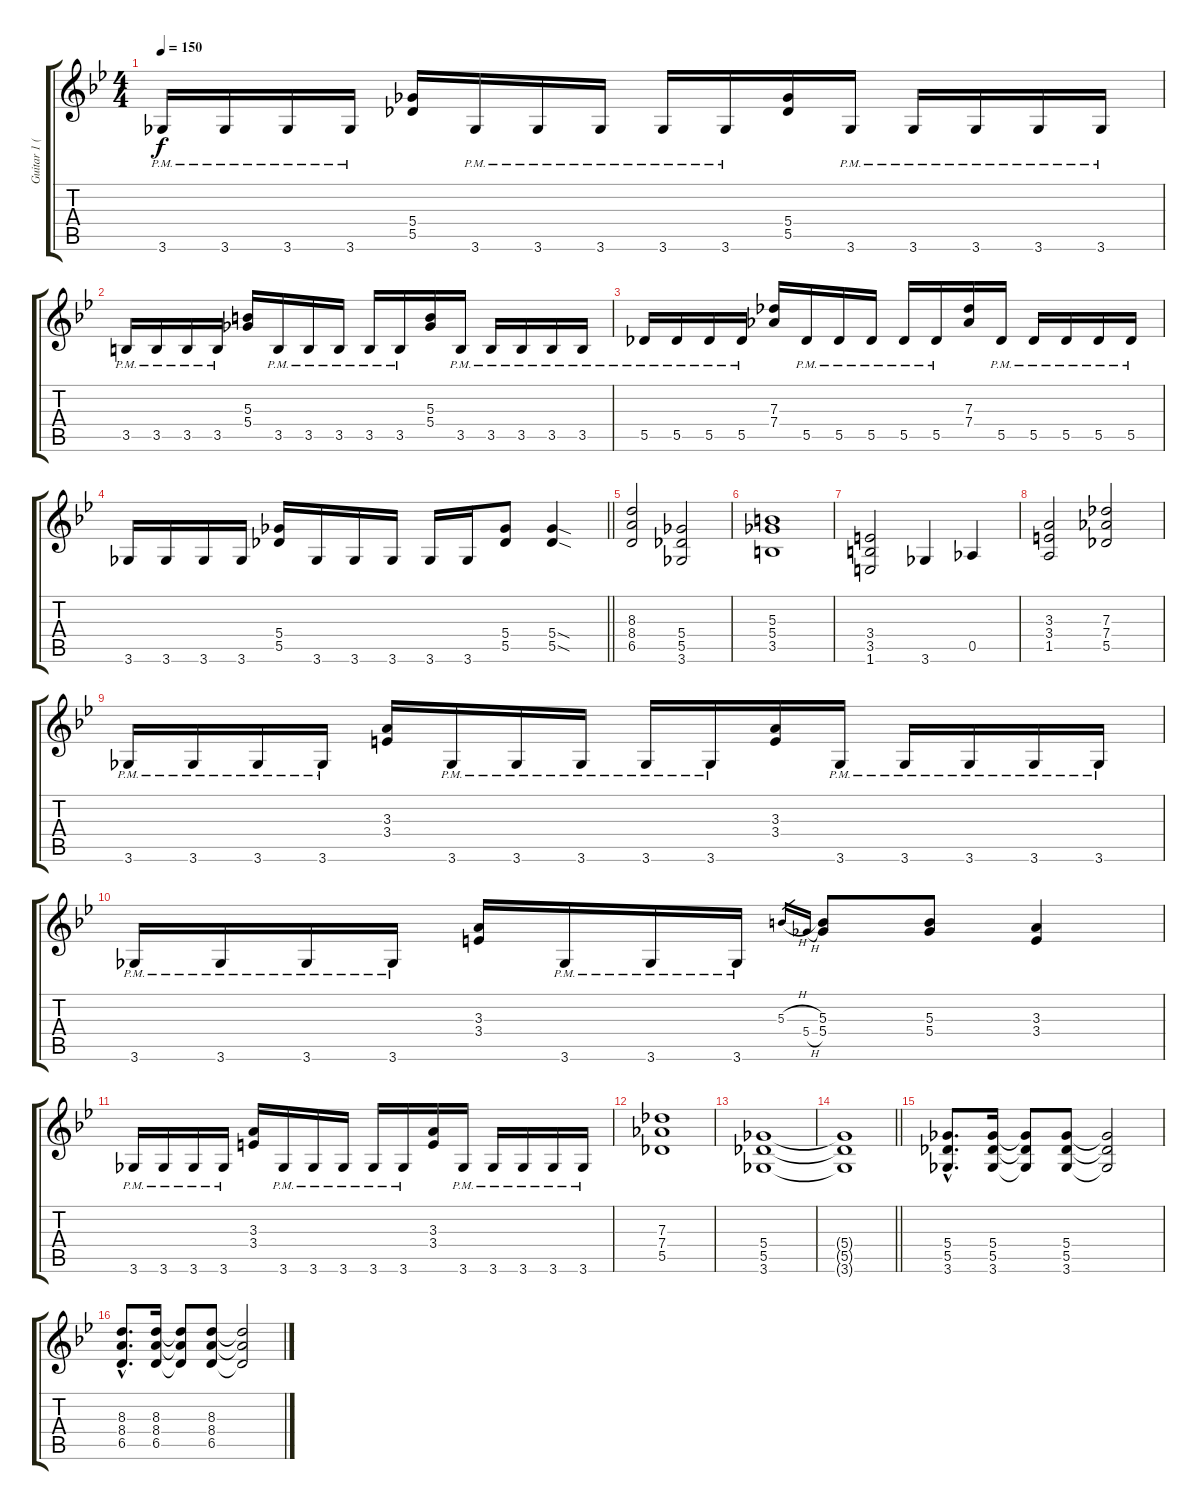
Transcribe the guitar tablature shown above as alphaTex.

\track ("Guitar 1 (SheJa)" "Guitar 1 (") {instrument distortionguitar}
\staff {score tabs}
\tuning (Eb4 Bb3 Gb3 Db3 Ab2 Eb2) {hide}
\ts (4 4)
\tempo 150
\clef g2
\ks bb
3.6{pm}.16{dy f} 3.6{pm}.16 3.6{pm}.16 3.6{pm}.16 (5.4 5.5).16 3.6{pm}.16 3.6{pm}.16 3.6{pm}.16 3.6{pm}.16 3.6{pm}.16 (5.4 5.5).16 3.6{pm}.16 3.6{pm}.16 3.6{pm}.16 3.6{pm}.16 3.6{pm}.16 |
3.5{pm}.16 3.5{pm}.16 3.5{pm}.16 3.5{pm}.16 (5.3 5.4).16 3.5{pm}.16 3.5{pm}.16 3.5{pm}.16 3.5{pm}.16 3.5{pm}.16 (5.3 5.4).16 3.5{pm}.16 3.5{pm}.16 3.5{pm}.16 3.5{pm}.16 3.5{pm}.16 |
5.5{pm}.16 5.5{pm}.16 5.5{pm}.16 5.5{pm}.16 (7.3 7.4).16 5.5{pm}.16 5.5{pm}.16 5.5{pm}.16 5.5{pm}.16 5.5{pm}.16 (7.3 7.4).16 5.5{pm}.16 5.5{pm}.16 5.5{pm}.16 5.5{pm}.16 5.5{pm}.16 |
\barLineRight lightlight
3.6.16 3.6.16 3.6.16 3.6.16 (5.4 5.5).16 3.6.16 3.6.16 3.6.16 3.6.16 3.6.16 (5.4 5.5).8 (5.4{sod} 5.5{sod}).4 |
(8.3 8.4 6.5).2 (5.4 5.5 3.6).2 |
(5.3 5.4 3.5).1 |
(3.4 3.5 1.6).2 3.6.4 0.5.4 |
(3.3 3.4 1.5).2 (7.3 7.4 5.5).2 |
3.6{pm}.16 3.6{pm}.16 3.6{pm}.16 3.6{pm}.16 (3.3 3.4).16 3.6{pm}.16 3.6{pm}.16 3.6{pm}.16 3.6{pm}.16 3.6{pm}.16 (3.3 3.4).16 3.6{pm}.16 3.6{pm}.16 3.6{pm}.16 3.6{pm}.16 3.6{pm}.16 |
3.6{pm}.16 3.6{pm}.16 3.6{pm}.16 3.6{pm}.16 (3.3 3.4).16 3.6{pm}.16 3.6{pm}.16 3.6{pm}.16 5.3{h}.16{gr} 5.4{h}.16{gr} (5.3 5.4).8 (5.3 5.4).8 (3.3 3.4).4 |
3.6{pm}.16 3.6{pm}.16 3.6{pm}.16 3.6{pm}.16 (3.3 3.4).16 3.6{pm}.16 3.6{pm}.16 3.6{pm}.16 3.6{pm}.16 3.6{pm}.16 (3.3 3.4).16 3.6{pm}.16 3.6{pm}.16 3.6{pm}.16 3.6{pm}.16 3.6{pm}.16 |
(7.3 7.4 5.5).1 |
(5.4 5.5 3.6).1 |
\barLineRight lightlight
(5.4{t} 5.5{t} 3.6{t}).1 |
(5.4{hac} 5.5{hac} 3.6{hac}).8{d} (5.4 5.5 3.6).16 (5.4{t} 5.5{t} 3.6{t}).8 (5.4 5.5 3.6).8 (5.4{t} 5.5{t} 3.6{t}).2 |
(8.3{hac} 8.4{hac} 6.5{hac}).8{d} (8.3 8.4 6.5).16 (8.3{t} 8.4{t} 6.5{t}).8 (8.3 8.4 6.5).8 (8.3{t} 8.4{t} 6.5{t}).2
